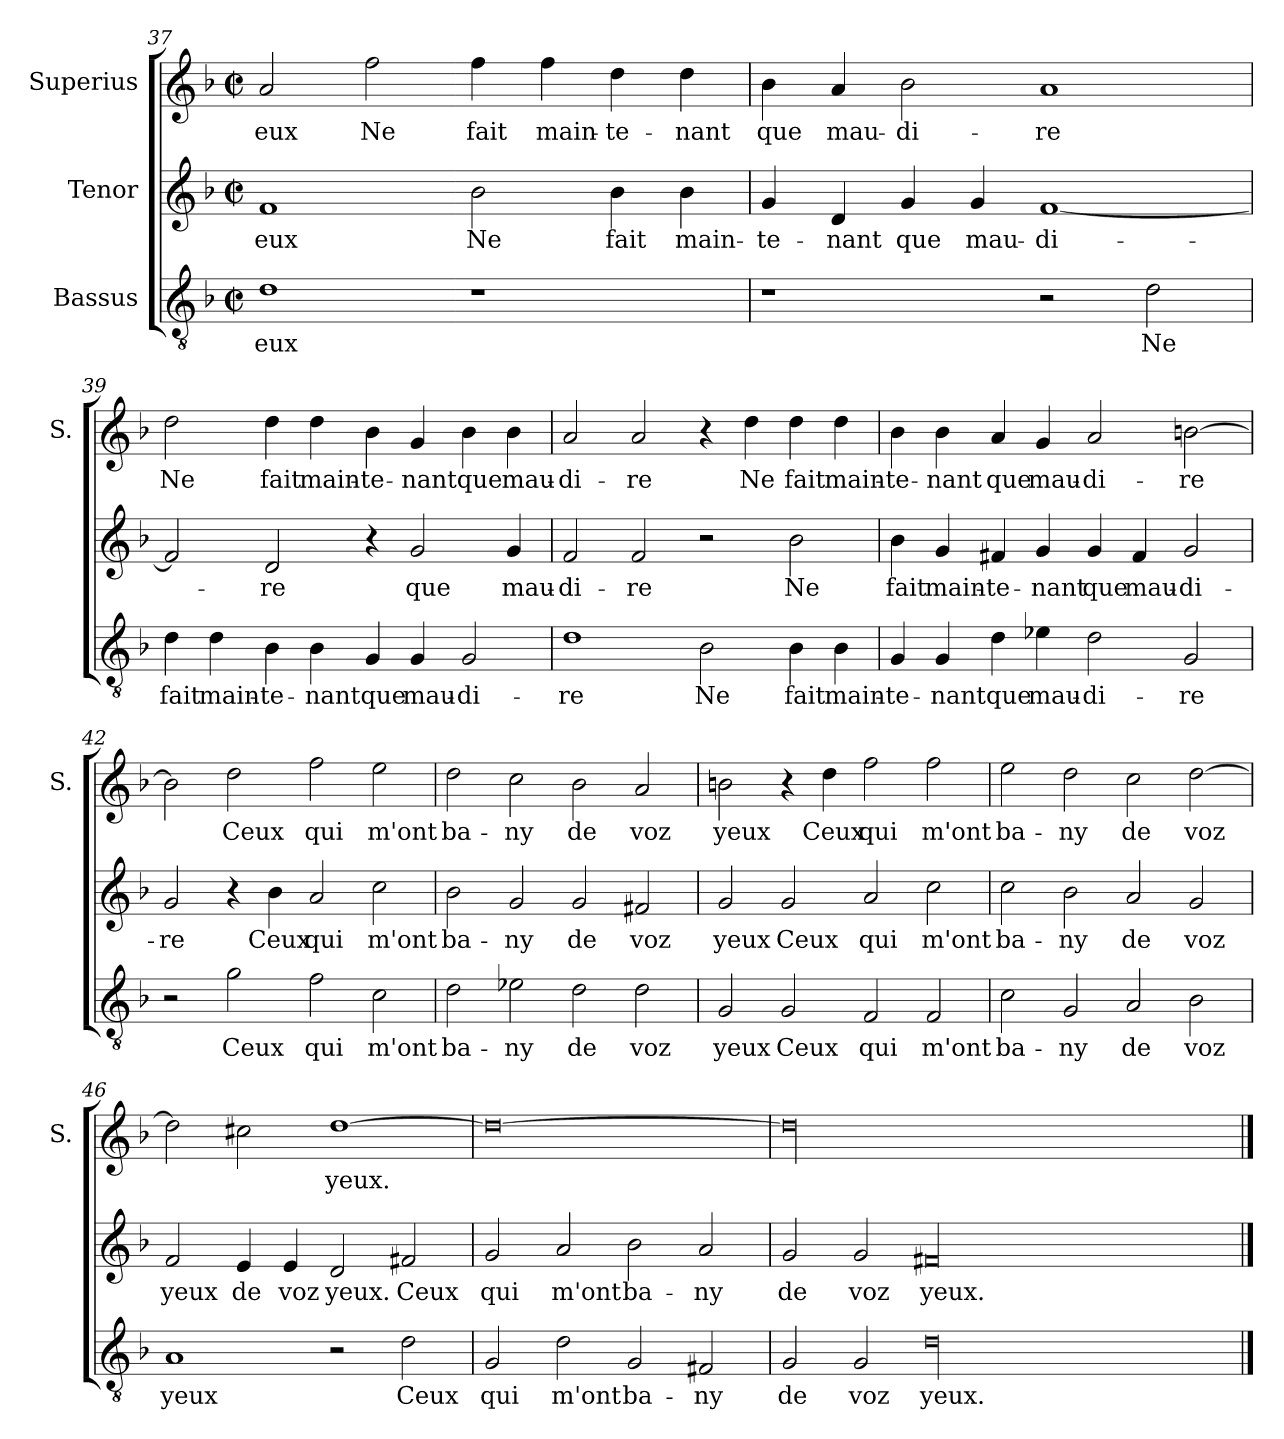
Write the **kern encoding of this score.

**kern	**text	**kern	**text	**kern	**text
*part3	*part3	*part2	*part2	*part1	*part1
*staff3	*staff3	*staff2	*staff2	*staff1	*staff1
*I"Bassus	*	*I"Tenor	*	*I"Superius	*
*	*	*	*	*I'S.	*
!!LO:PB:g=z
*clefGv2	*	*clefG2	*	*clefG2	*
*k[b-]	*	*k[b-]	*	*k[b-]	*
*F:	*	*F:	*	*F:	*
*M2/2	*	*M2/2	*	*M2/2	*
*met(c|)	*	*met(c|)	*	*met(c|)	*
=37	=37	=37	=37	=37	=37
1d\	-eux	1f/	-eux	2a/	-eux
.	.	.	.	2ff\	Ne
1r	.	2b-\	Ne	4ff\	fait
.	.	.	.	4ff\	main-
.	.	4b-\	fait	4dd\	-te-
.	.	4b-\	main-	4dd\	-nant
=38	=38	=38	=38	=38	=38
1r	.	4g/	-te-	4b-\	que
.	.	4d/	-nant	4a/	mau-
.	.	4g/	que	2b-\	-di-
.	.	4g/	mau-	.	.
2r	.	[1f/	-di-	1a/	-re
2d\	Ne	.	.	.	.
=39	=39	=39	=39	=39	=39
4d\	fait	2f/]	.	2dd\	Ne
4d\	main-	.	.	.	.
4B-\	-te-	2d/	-re	4dd\	fait
4B-\	-nant	.	.	4dd\	main-
4G/	que	4r	.	4b-\	-te-
4G/	mau-	2g/	que	4g/	-nant
2G/	-di-	.	.	4b-\	que
.	.	4g/	mau-	4b-\	mau-
=40	=40	=40	=40	=40	=40
1d\	-re	2f/	-di-	2a/	-di-
.	.	2f/	-re	2a/	-re
2B-\	Ne	2r	.	4r	.
.	.	.	.	4dd\	Ne
4B-\	fait	2b-\	Ne	4dd\	fait
4B-\	main-	.	.	4dd\	main-
!!LO:LB:g=z
=41	=41	=41	=41	=41	=41
4G/	-te-	4b-\	fait	4b-\	-te-
4G/	-nant	4g/	main-	4b-\	-nant
4d\	que	4f#X/	-te-	4a/	que
4e-X\	mau-	4g/	-nant	4g/	mau-
2d\	-di-	4g/	que	2a/	-di-
.	.	4f#/	mau-	.	.
2G/	-re	2g/	-di-	[2bn\	-re
=42	=42	=42	=42	=42	=42
2r	.	2g/	-re	2b\]	.
2g\	Ceux	4r	.	2dd\	Ceux
.	.	4b-\	Ceux	.	.
2f\	qui	2a/	qui	2ff\	qui
2c\	m'ont	2cc\	m'ont	2ee\	m'ont
=43	=43	=43	=43	=43	=43
2d\	ba-	2b-\	ba-	2dd\	ba-
2e-X\	-ny	2g/	-ny	2cc\	-ny
2d\	de	2g/	de	2b-\	de
2d\	voz	2f#X/	voz	2a/	voz
=44	=44	=44	=44	=44	=44
2G/	yeux	2g/	yeux	2bn\	yeux
2G/	Ceux	2g/	Ceux	4r	.
.	.	.	.	4dd\	Ceux
2F/	qui	2a/	qui	2ff\	qui
2F/	m'ont	2cc\	m'ont	2ff\	m'ont
!!LO:LB:g=z
=45	=45	=45	=45	=45	=45
2c\	ba-	2cc\	ba-	2ee\	ba-
2G/	-ny	2b-\	-ny	2dd\	-ny
2A/	de	2a/	de	2cc\	de
2B-\	voz	2g/	voz	[2dd\	voz
=46	=46	=46	=46	=46	=46
1A/	yeux	2f/	yeux	2dd\]	.
.	.	4e/	de	2cc#X\	.
.	.	4e/	voz	.	.
2r	.	2d/	yeux.	[1dd\	yeux.
2d\	Ceux	2f#X/	Ceux	.	.
=47	=47	=47	=47	=47	=47
2G/	qui	2g/	qui	0dd\_	.
2d\	m'ont	2a/	m'ont	.	.
2G/	ba-	2b-\	ba-	.	.
2F#X/	-ny	2a/	-ny	.	.
=48	=48	=48	=48	=48	=48
2G/	de	2g/	de	00dd\]	.
2G/	voz	2g/	voz	.	.
00d\	yeux.	00f#X/	yeux.	.	.
.	.	.	.	1dd\yy	.
==	==	==	==	==	==
*-	*-	*-	*-	*-	*-
